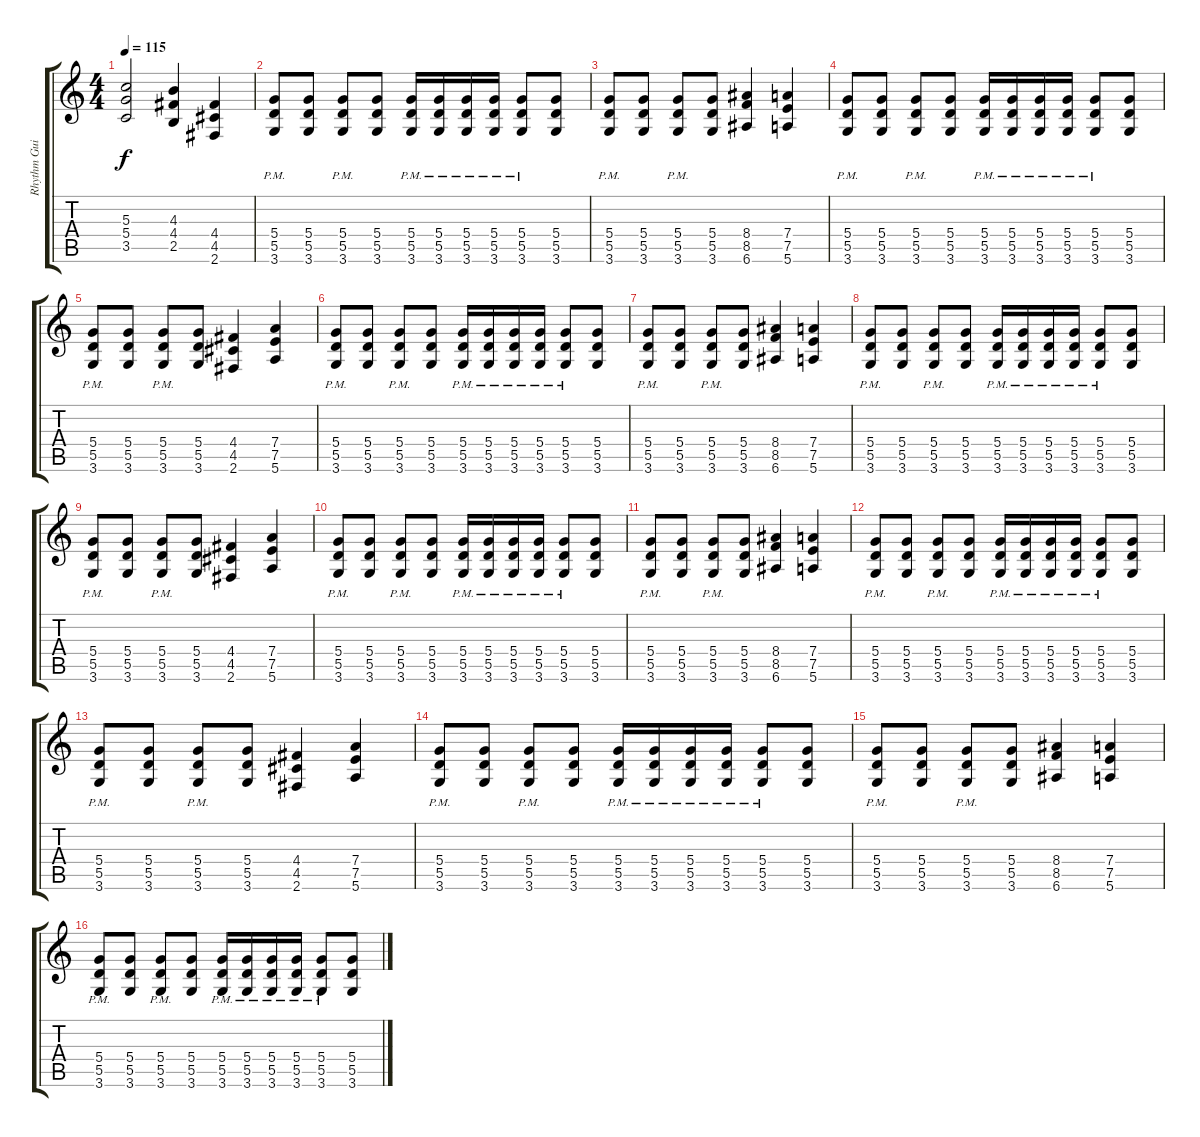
\track ("Rhythm Guitar 2" "Rhythm Gui") {instrument overdrivenguitar}
\staff {score tabs}
\tuning (E4 B3 G3 D3 A2 E2) {hide}
\ts (4 4)
\tempo 115
\clef g2
\ks c
(5.3 5.4 3.5).2{dy f} (4.3 4.4 2.5).4 (4.4 4.5 2.6).4 |
(5.4{pm} 5.5{pm} 3.6{pm}).8 (5.4 5.5 3.6).8 (5.4{pm} 5.5{pm} 3.6{pm}).8 (5.4 5.5 3.6).8 (5.4{pm} 5.5{pm} 3.6{pm}).16 (5.4{pm} 5.5{pm} 3.6{pm}).16 (5.4{pm} 5.5{pm} 3.6{pm}).16 (5.4{pm} 5.5{pm} 3.6{pm}).16 (5.4{pm} 5.5{pm} 3.6{pm}).8 (5.4 5.5 3.6).8 |
(5.4{pm} 5.5{pm} 3.6{pm}).8 (5.4 5.5 3.6).8 (5.4{pm} 5.5{pm} 3.6{pm}).8 (5.4 5.5 3.6).8 (8.4 8.5 6.6).4 (7.4 7.5 5.6).4 |
(5.4{pm} 5.5{pm} 3.6{pm}).8 (5.4 5.5 3.6).8 (5.4{pm} 5.5{pm} 3.6{pm}).8 (5.4 5.5 3.6).8 (5.4{pm} 5.5{pm} 3.6{pm}).16 (5.4{pm} 5.5{pm} 3.6{pm}).16 (5.4{pm} 5.5{pm} 3.6{pm}).16 (5.4{pm} 5.5{pm} 3.6{pm}).16 (5.4{pm} 5.5{pm} 3.6{pm}).8 (5.4 5.5 3.6).8 |
(5.4{pm} 5.5{pm} 3.6{pm}).8 (5.4 5.5 3.6).8 (5.4{pm} 5.5{pm} 3.6{pm}).8 (5.4 5.5 3.6).8 (4.4 4.5 2.6).4 (7.4 7.5 5.6).4 |
(5.4{pm} 5.5{pm} 3.6{pm}).8 (5.4 5.5 3.6).8 (5.4{pm} 5.5{pm} 3.6{pm}).8 (5.4 5.5 3.6).8 (5.4{pm} 5.5{pm} 3.6{pm}).16 (5.4{pm} 5.5{pm} 3.6{pm}).16 (5.4{pm} 5.5{pm} 3.6{pm}).16 (5.4{pm} 5.5{pm} 3.6{pm}).16 (5.4{pm} 5.5{pm} 3.6{pm}).8 (5.4 5.5 3.6).8 |
(5.4{pm} 5.5{pm} 3.6{pm}).8 (5.4 5.5 3.6).8 (5.4{pm} 5.5{pm} 3.6{pm}).8 (5.4 5.5 3.6).8 (8.4 8.5 6.6).4 (7.4 7.5 5.6).4 |
(5.4{pm} 5.5{pm} 3.6{pm}).8 (5.4 5.5 3.6).8 (5.4{pm} 5.5{pm} 3.6{pm}).8 (5.4 5.5 3.6).8 (5.4{pm} 5.5{pm} 3.6{pm}).16 (5.4{pm} 5.5{pm} 3.6{pm}).16 (5.4{pm} 5.5{pm} 3.6{pm}).16 (5.4{pm} 5.5{pm} 3.6{pm}).16 (5.4{pm} 5.5{pm} 3.6{pm}).8 (5.4 5.5 3.6).8 |
(5.4{pm} 5.5{pm} 3.6{pm}).8 (5.4 5.5 3.6).8 (5.4{pm} 5.5{pm} 3.6{pm}).8 (5.4 5.5 3.6).8 (4.4 4.5 2.6).4 (7.4 7.5 5.6).4 |
(5.4{pm} 5.5{pm} 3.6{pm}).8 (5.4 5.5 3.6).8 (5.4{pm} 5.5{pm} 3.6{pm}).8 (5.4 5.5 3.6).8 (5.4{pm} 5.5{pm} 3.6{pm}).16 (5.4{pm} 5.5{pm} 3.6{pm}).16 (5.4{pm} 5.5{pm} 3.6{pm}).16 (5.4{pm} 5.5{pm} 3.6{pm}).16 (5.4{pm} 5.5{pm} 3.6{pm}).8 (5.4 5.5 3.6).8 |
(5.4{pm} 5.5{pm} 3.6{pm}).8 (5.4 5.5 3.6).8 (5.4{pm} 5.5{pm} 3.6{pm}).8 (5.4 5.5 3.6).8 (8.4 8.5 6.6).4 (7.4 7.5 5.6).4 |
(5.4{pm} 5.5{pm} 3.6{pm}).8 (5.4 5.5 3.6).8 (5.4{pm} 5.5{pm} 3.6{pm}).8 (5.4 5.5 3.6).8 (5.4{pm} 5.5{pm} 3.6{pm}).16 (5.4{pm} 5.5{pm} 3.6{pm}).16 (5.4{pm} 5.5{pm} 3.6{pm}).16 (5.4{pm} 5.5{pm} 3.6{pm}).16 (5.4{pm} 5.5{pm} 3.6{pm}).8 (5.4 5.5 3.6).8 |
(5.4{pm} 5.5{pm} 3.6{pm}).8 (5.4 5.5 3.6).8 (5.4{pm} 5.5{pm} 3.6{pm}).8 (5.4 5.5 3.6).8 (4.4 4.5 2.6).4 (7.4 7.5 5.6).4 |
(5.4{pm} 5.5{pm} 3.6{pm}).8 (5.4 5.5 3.6).8 (5.4{pm} 5.5{pm} 3.6{pm}).8 (5.4 5.5 3.6).8 (5.4{pm} 5.5{pm} 3.6{pm}).16 (5.4{pm} 5.5{pm} 3.6{pm}).16 (5.4{pm} 5.5{pm} 3.6{pm}).16 (5.4{pm} 5.5{pm} 3.6{pm}).16 (5.4{pm} 5.5{pm} 3.6{pm}).8 (5.4 5.5 3.6).8 |
(5.4{pm} 5.5{pm} 3.6{pm}).8 (5.4 5.5 3.6).8 (5.4{pm} 5.5{pm} 3.6{pm}).8 (5.4 5.5 3.6).8 (8.4 8.5 6.6).4 (7.4 7.5 5.6).4 |
(5.4{pm} 5.5{pm} 3.6{pm}).8 (5.4 5.5 3.6).8 (5.4{pm} 5.5{pm} 3.6{pm}).8 (5.4 5.5 3.6).8 (5.4{pm} 5.5{pm} 3.6{pm}).16 (5.4{pm} 5.5{pm} 3.6{pm}).16 (5.4{pm} 5.5{pm} 3.6{pm}).16 (5.4{pm} 5.5{pm} 3.6{pm}).16 (5.4{pm} 5.5{pm} 3.6{pm}).8 (5.4 5.5 3.6).8
